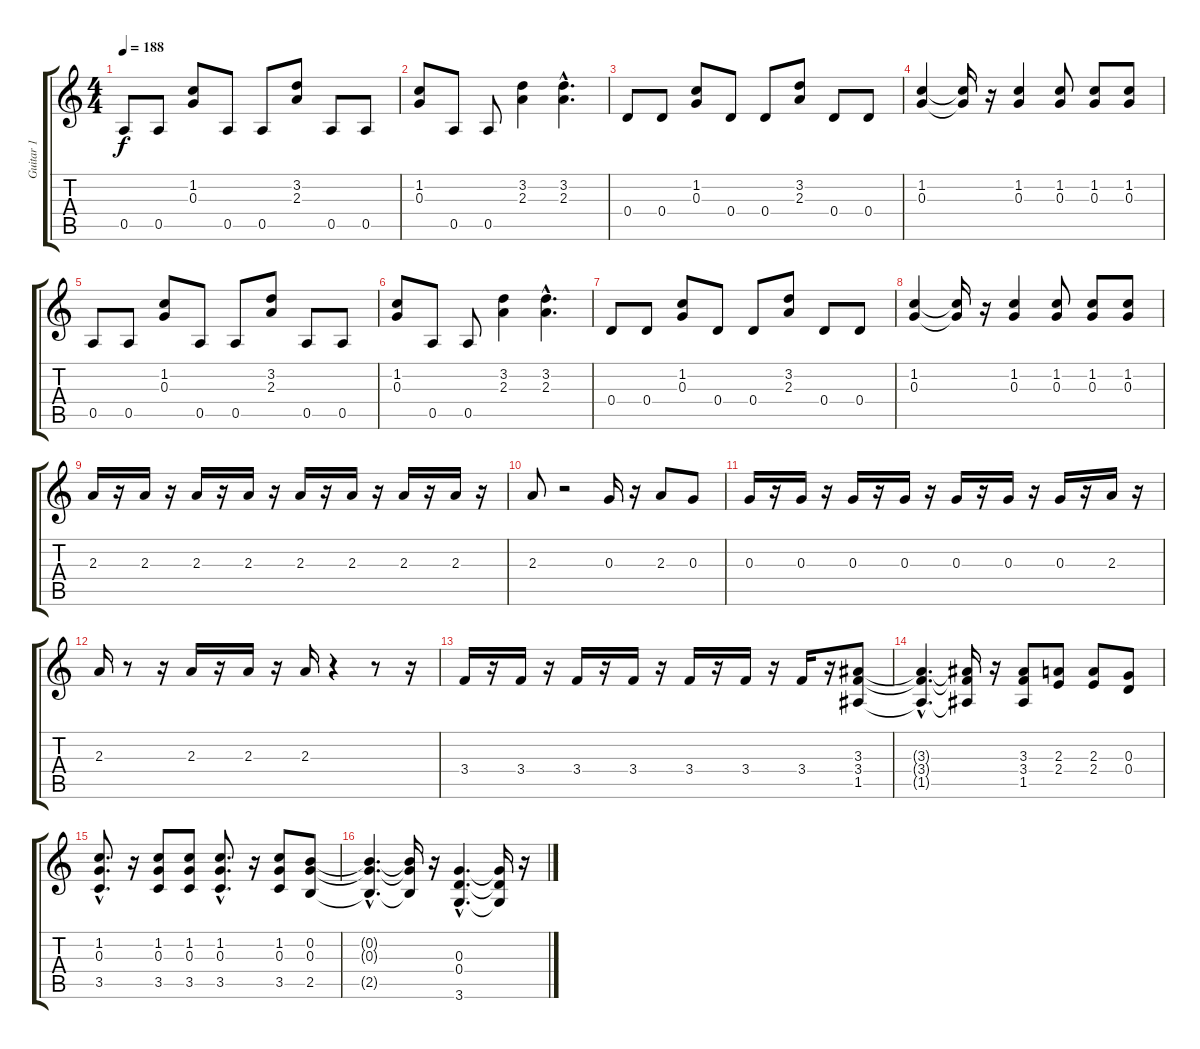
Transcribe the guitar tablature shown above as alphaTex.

\track ("Guitar 1" "Guitar 1") {instrument overdrivenguitar}
\staff {score tabs}
\tuning (E4 B3 G3 D3 A2 E2) {hide}
\ts (4 4)
\tempo 188
\clef g2
\ks c
0.5.8{dy f} 0.5.8 (1.2 0.3).8 0.5.8 0.5.8 (3.2 2.3).8 0.5.8 0.5.8 |
(1.2 0.3).8 0.5.8 0.5.8 (3.2 2.3).4 (3.2{hac} 2.3{hac}).4{d} |
0.4.8 0.4.8 (1.2 0.3).8 0.4.8 0.4.8 (3.2 2.3).8 0.4.8 0.4.8 |
(1.2 0.3).4 (1.2{t} 0.3{t}).16 r.16 (1.2 0.3).4 (1.2 0.3).8 (1.2 0.3).8 (1.2 0.3).8 |
0.5.8 0.5.8 (1.2 0.3).8 0.5.8 0.5.8 (3.2 2.3).8 0.5.8 0.5.8 |
(1.2 0.3).8 0.5.8 0.5.8 (3.2 2.3).4 (3.2{hac} 2.3{hac}).4{d} |
0.4.8 0.4.8 (1.2 0.3).8 0.4.8 0.4.8 (3.2 2.3).8 0.4.8 0.4.8 |
(1.2 0.3).4 (1.2{t} 0.3{t}).16 r.16 (1.2 0.3).4 (1.2 0.3).8 (1.2 0.3).8 (1.2 0.3).8 |
2.3.16 r.16 2.3.16 r.16 2.3.16 r.16 2.3.16 r.16 2.3.16 r.16 2.3.16 r.16 2.3.16 r.16 2.3.16 r.16 |
2.3.8 r.2 0.3.16 r.16 2.3.8 0.3.8 |
0.3.16 r.16 0.3.16 r.16 0.3.16 r.16 0.3.16 r.16 0.3.16 r.16 0.3.16 r.16 0.3.16 r.16 2.3.16 r.16 |
2.3.16 r.8 r.16 2.3.16 r.16 2.3.16 r.16 2.3.16 r.4 r.8 r.16 |
3.4.16 r.16 3.4.16 r.16 3.4.16 r.16 3.4.16 r.16 3.4.16 r.16 3.4.16 r.16 3.4.16 r.16 (3.3 3.4 1.5).8 |
(3.3{hac t} 3.4{hac t} 1.5{hac t}).4{d} (3.3{t} 3.4{t} 1.5{t}).16 r.16 (3.3 3.4 1.5).8 (2.3 2.4).8 (2.3 2.4).8 (0.3 0.4).8 |
(1.2{hac} 0.3{hac} 3.5{hac}).8{d} r.16 (1.2 0.3 3.5).8 (1.2 0.3 3.5).8 (1.2{hac} 0.3{hac} 3.5{hac}).8{d} r.16 (1.2 0.3 3.5).8 (0.2 0.3 2.5).8 |
(0.2{hac t} 0.3{hac t} 2.5{hac t}).4{d} (0.2{t} 0.3{t} 2.5{t}).16 r.16 (0.3{hac} 0.4{hac} 3.6{hac}).4{d} (0.3{t} 0.4{t} 3.6{t}).16 r.16
